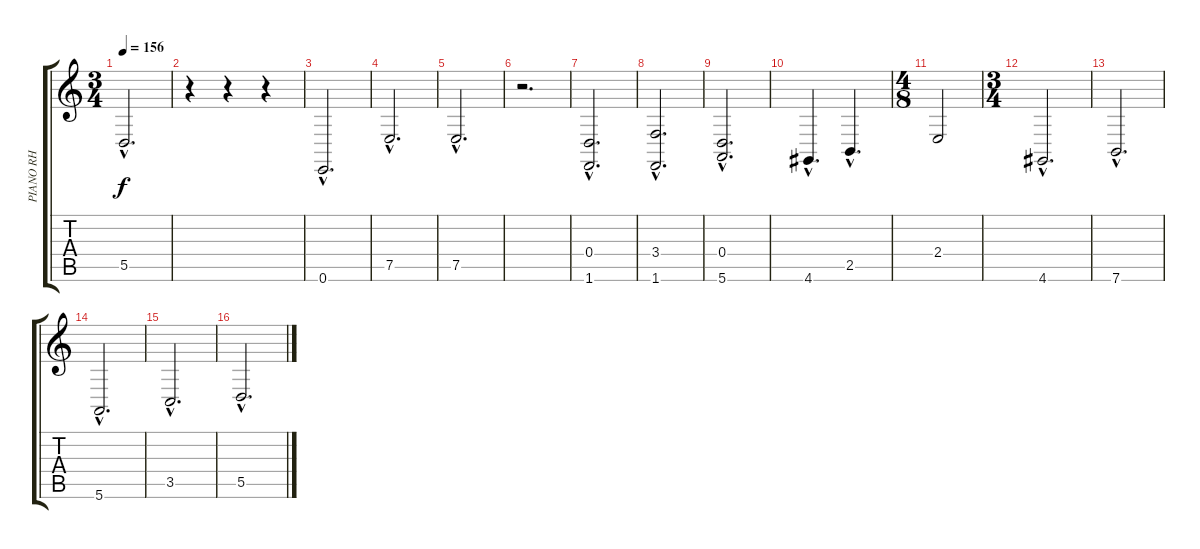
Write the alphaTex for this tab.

\track ("PIANO RH" "PIANO RH") {instrument acousticgrandpiano}
\staff {score tabs}
\tuning (E4 B3 G3 D3 A2 E2) {hide}
\ts (3 4)
\tempo 156
\clef g2
\ks c
5.5{hac}.2{d dy f} |
r.4 r.4 r.4 |
0.6{hac}.2{d} |
7.5{hac}.2{d} |
7.5{hac}.2{d} |
r.2{d} |
(0.4{hac} 1.6{hac}).2{d} |
(3.4{hac} 1.6{hac}).2{d} |
(0.4{hac} 5.6{hac}).2{d} |
4.6{hac}.4{d} 2.5{hac}.4{d} |
\ts (4 8)
2.4.2 |
\ts (3 4)
4.6{hac}.2{d} |
7.6{hac}.2{d} |
5.6{hac}.2{d} |
3.5{hac}.2{d} |
5.5{hac}.2{d}
